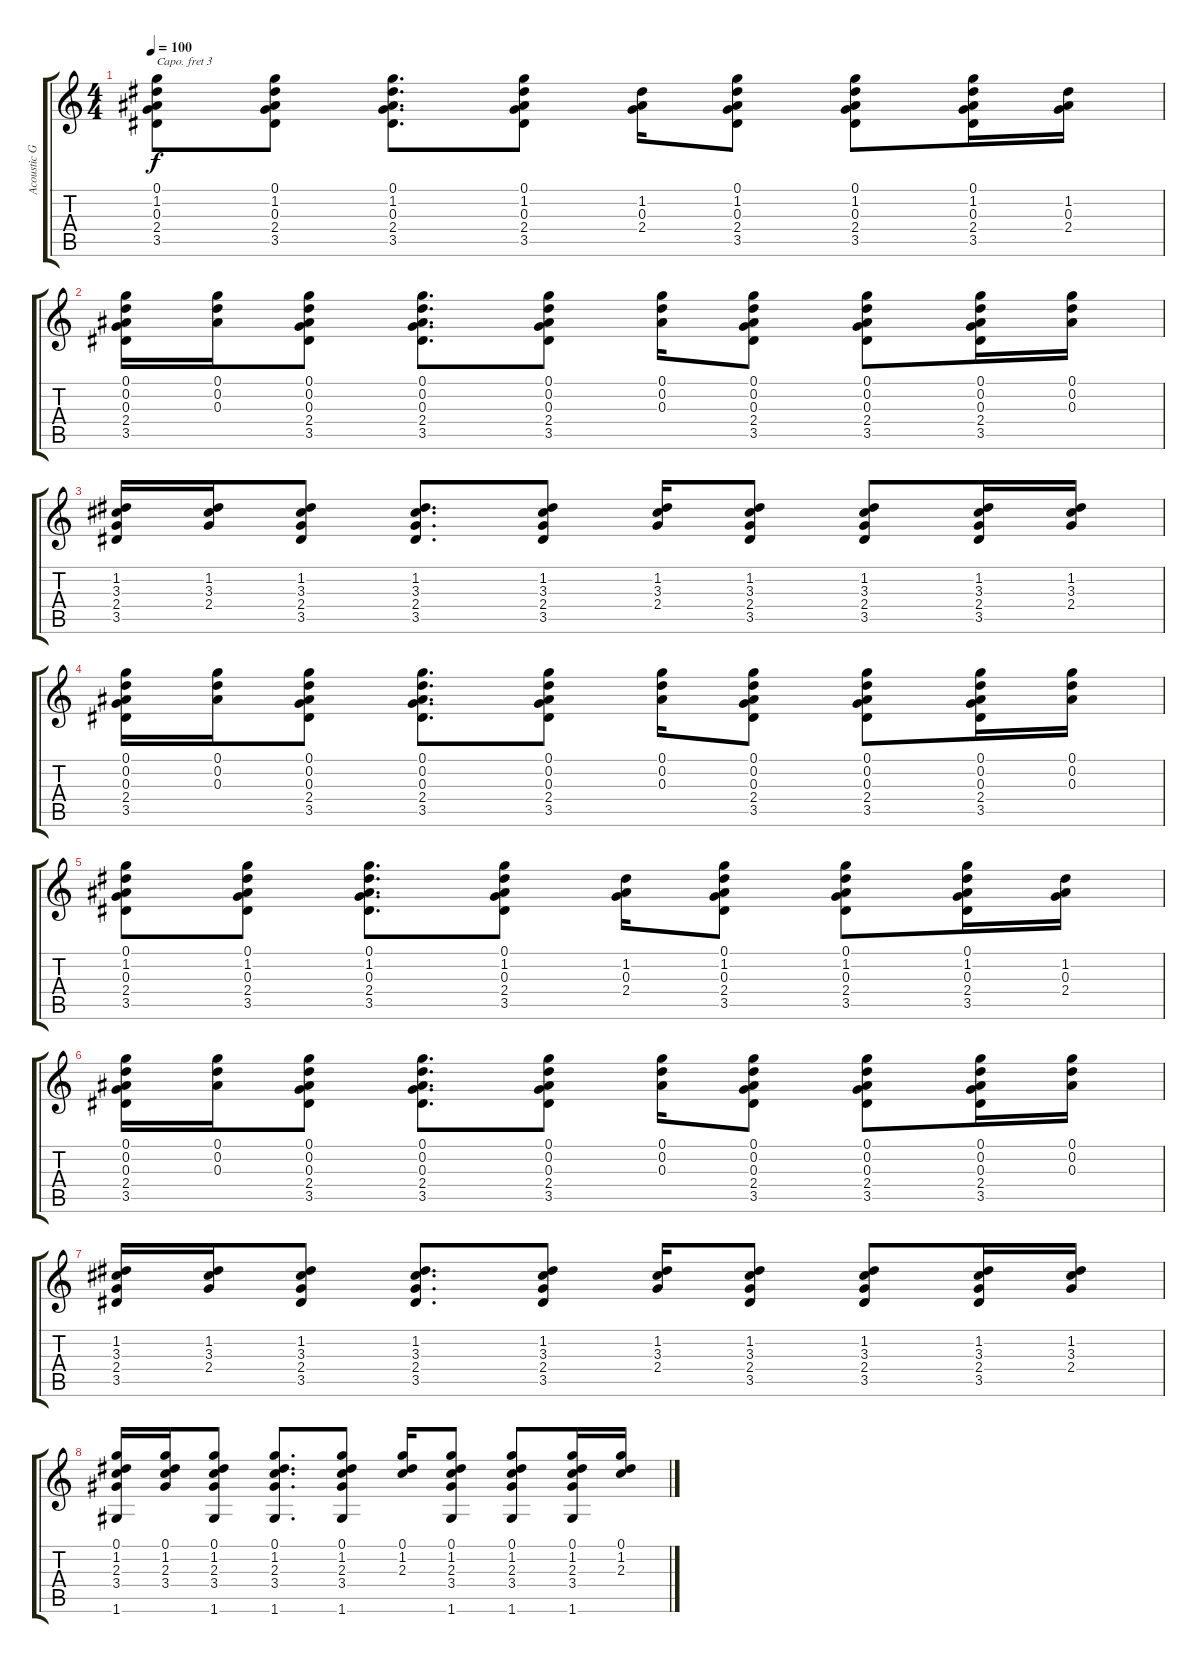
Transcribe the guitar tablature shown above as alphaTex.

\track ("Acoustic Guitar 1" "Acoustic G") {instrument acousticguitarsteel}
\staff {score tabs}
\capo 3
\tuning (E4 B3 G3 D3 A2 E2) {hide}
\ts (4 4)
\tempo 100
\clef g2
\ks c
(0.1 1.2 0.3 2.4 3.5).8{dy f} (0.1 1.2 0.3 2.4 3.5).8 (0.1 1.2 0.3 2.4 3.5).8{d} (0.1 1.2 0.3 2.4 3.5).8 (1.2 0.3 2.4).16 (0.1 1.2 0.3 2.4 3.5).8 (0.1 1.2 0.3 2.4 3.5).8 (0.1 1.2 0.3 2.4 3.5).16 (1.2 0.3 2.4).16 |
(0.1 0.2 0.3 2.4 3.5).16 (0.1 0.2 0.3).16 (0.1 0.2 0.3 2.4 3.5).8 (0.1 0.2 0.3 2.4 3.5).8{d} (0.1 0.2 0.3 2.4 3.5).8 (0.1 0.2 0.3).16 (0.1 0.2 0.3 2.4 3.5).8 (0.1 0.2 0.3 2.4 3.5).8 (0.1 0.2 0.3 2.4 3.5).16 (0.1 0.2 0.3).16 |
(1.2 3.3 2.4 3.5).16 (1.2 3.3 2.4).16 (1.2 3.3 2.4 3.5).8 (1.2 3.3 2.4 3.5).8{d} (1.2 3.3 2.4 3.5).8 (1.2 3.3 2.4).16 (1.2 3.3 2.4 3.5).8 (1.2 3.3 2.4 3.5).8 (1.2 3.3 2.4 3.5).16 (1.2 3.3 2.4).16 |
(0.1 0.2 0.3 2.4 3.5).16 (0.1 0.2 0.3).16 (0.1 0.2 0.3 2.4 3.5).8 (0.1 0.2 0.3 2.4 3.5).8{d} (0.1 0.2 0.3 2.4 3.5).8 (0.1 0.2 0.3).16 (0.1 0.2 0.3 2.4 3.5).8 (0.1 0.2 0.3 2.4 3.5).8 (0.1 0.2 0.3 2.4 3.5).16 (0.1 0.2 0.3).16 |
(0.1 1.2 0.3 2.4 3.5).8 (0.1 1.2 0.3 2.4 3.5).8 (0.1 1.2 0.3 2.4 3.5).8{d} (0.1 1.2 0.3 2.4 3.5).8 (1.2 0.3 2.4).16 (0.1 1.2 0.3 2.4 3.5).8 (0.1 1.2 0.3 2.4 3.5).8 (0.1 1.2 0.3 2.4 3.5).16 (1.2 0.3 2.4).16 |
(0.1 0.2 0.3 2.4 3.5).16 (0.1 0.2 0.3).16 (0.1 0.2 0.3 2.4 3.5).8 (0.1 0.2 0.3 2.4 3.5).8{d} (0.1 0.2 0.3 2.4 3.5).8 (0.1 0.2 0.3).16 (0.1 0.2 0.3 2.4 3.5).8 (0.1 0.2 0.3 2.4 3.5).8 (0.1 0.2 0.3 2.4 3.5).16 (0.1 0.2 0.3).16 |
(1.2 3.3 2.4 3.5).16 (1.2 3.3 2.4).16 (1.2 3.3 2.4 3.5).8 (1.2 3.3 2.4 3.5).8{d} (1.2 3.3 2.4 3.5).8 (1.2 3.3 2.4).16 (1.2 3.3 2.4 3.5).8 (1.2 3.3 2.4 3.5).8 (1.2 3.3 2.4 3.5).16 (1.2 3.3 2.4).16 |
(0.1 1.2 2.3 3.4 1.6).16 (0.1 1.2 2.3 3.4).16 (0.1 1.2 2.3 3.4 1.6).8 (0.1 1.2 2.3 3.4 1.6).8{d} (0.1 1.2 2.3 3.4 1.6).8 (0.1 1.2 2.3).16 (0.1 1.2 2.3 3.4 1.6).8 (0.1 1.2 2.3 3.4 1.6).8 (0.1 1.2 2.3 3.4 1.6).16 (0.1 1.2 2.3).16
